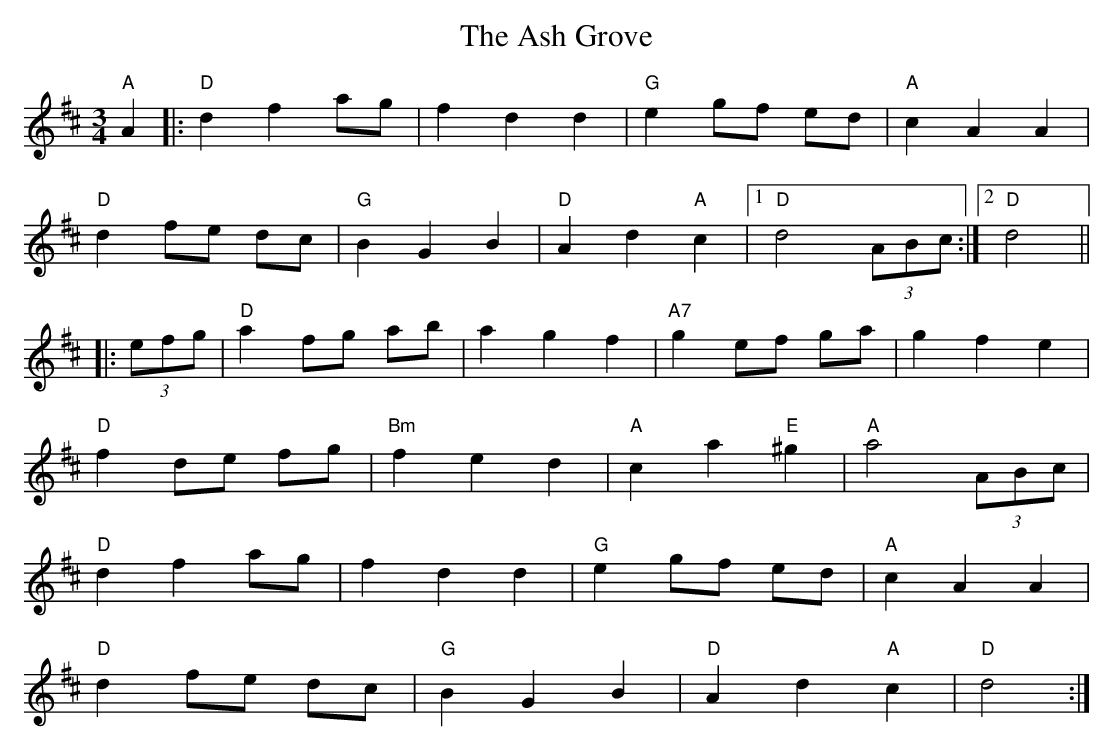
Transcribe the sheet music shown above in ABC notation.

X:1
T: The Ash Grove
M: 3/4
L: 1/8
K: Dmaj
"A"A2|:"D"d2 f2 ag|f2 d2 d2|"G"e2 gf ed|"A"c2 A2 A2|
"D"d2 fe dc|"G"B2 G2 B2|"D"A2 d2 "A"c2|1 "D"d4 (3ABc:|2 "D"d4 ||
|:(3efg|"D"a2 fg ab|a2 g2 f2|"A7"g2 ef ga|g2 f2 e2|
"D"f2 de fg|"Bm"f2 e2 d2|"A"c2 a2 "E"^g2|"A"a4 (3ABc|
"D"d2 f2 ag|f2 d2 d2|"G"e2 gf ed|"A"c2 A2 A2|
"D"d2 fe dc|"G"B2 G2 B2|"D"A2 d2 "A"c2|"D"d4:|
